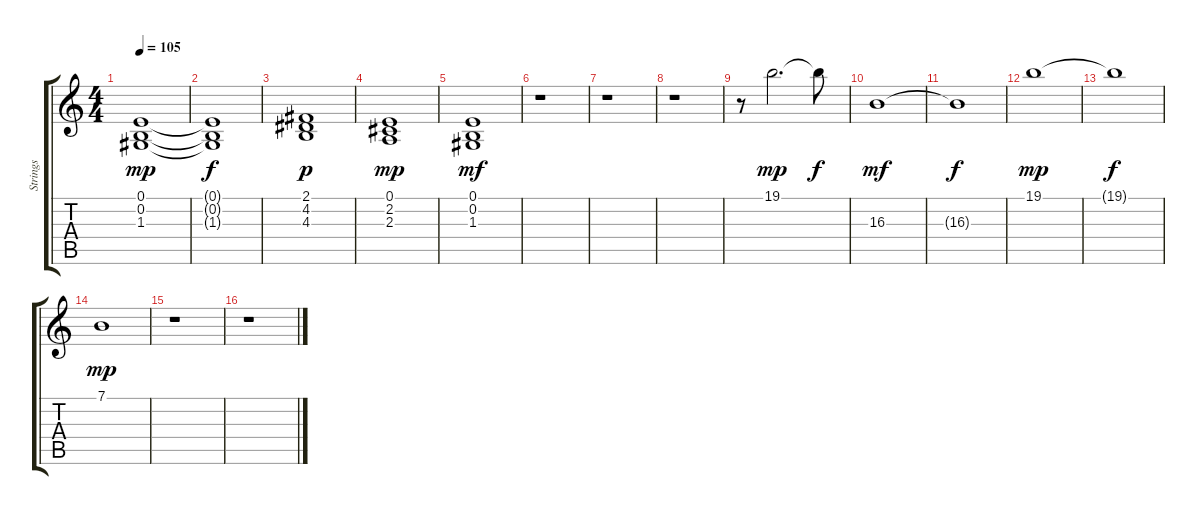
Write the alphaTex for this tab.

\track ("Strings " "Strings ") {instrument synthstrings1}
\staff {score tabs}
\tuning (E4 B3 G3 D3 A2 E2) {hide}
\ts (4 4)
\tempo 105
\clef g2
\ks c
(0.1 0.2 1.3).1{dy mp} |
(0.1{t} 0.2{t} 1.3{t}).1{dy f} |
(2.1 4.2 4.3).1{dy p} |
(0.1 2.2 2.3).1{dy mp} |
(0.1 0.2 1.3).1{dy mf} |
r.1 |
r.1 |
r.1 |
r.8 19.1.2{d dy mp} 19.1{t}.8{dy f} |
16.3.1{dy mf} |
16.3{t}.1{dy f} |
19.1.1{dy mp} |
19.1{t}.1{dy f} |
7.1.1{dy mp} |
r.1 |
r.1
